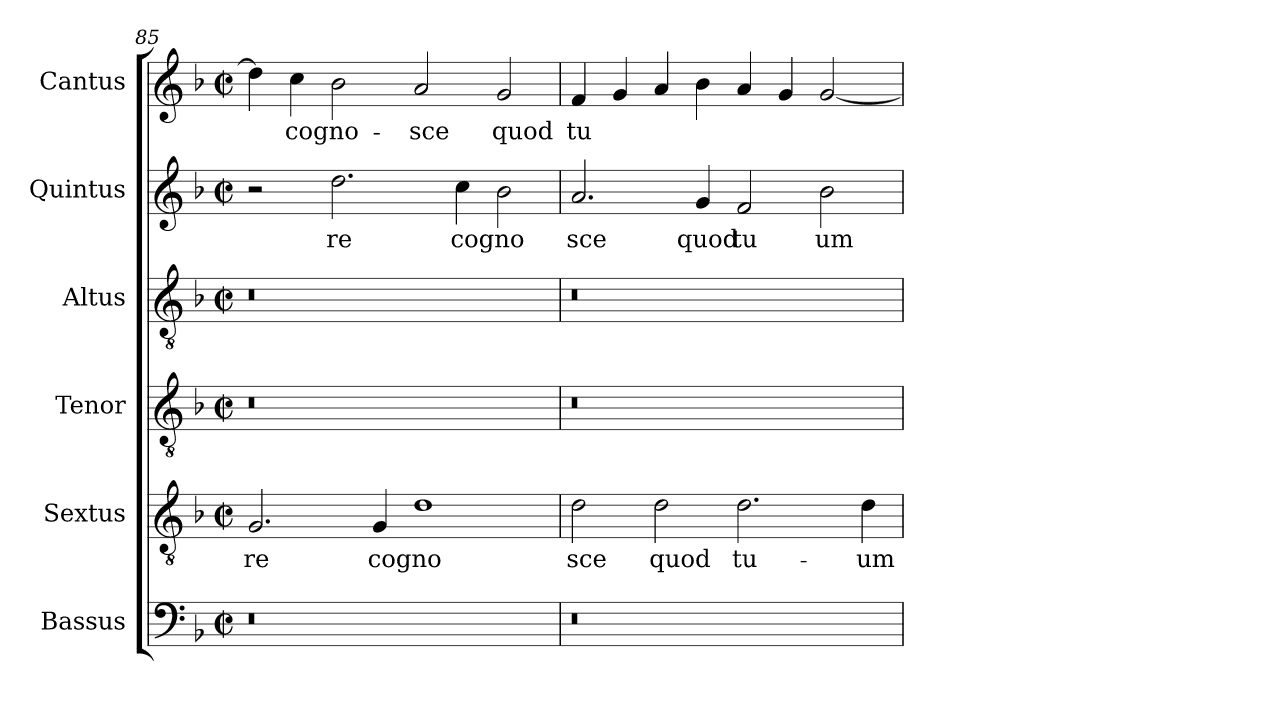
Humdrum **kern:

**kern	**kern	**text	**kern	**kern	**kern	**text	**kern	**text
*part6	*part5	*part5	*part4	*part3	*part2	*part2	*part1	*part1
*staff6	*staff5	*staff5	*staff4	*staff3	*staff2	*staff2	*staff1	*staff1
*I"Bassus	*I"Sextus	*	*I"Tenor	*I"Altus	*I"Quintus	*	*I"Cantus	*
*clefF4	*clefGv2	*	*clefGv2	*clefGv2	*clefG2	*	*clefG2	*
*k[b-]	*k[b-]	*	*k[b-]	*k[b-]	*k[b-]	*	*k[b-]	*
*F:	*F:	*	*F:	*F:	*F:	*	*F:	*
*M2/2	*M2/2	*	*M2/2	*M2/2	*M2/2	*	*M2/2	*
*met(c|)	*met(c|)	*	*met(c|)	*met(c|)	*met(c|)	*	*met(c|)	*
=85	=85	=85	=85	=85	=85	=85	=85	=85
!	!	!LO:LY:b:cj	!	!	!	!	!	!
0r	2.G/	re	0r	0r	2r	.	4dd\]	.
!	!	!	!	!	!	!	!	!LO:LY:b
.	.	.	.	.	.	.	4cc\	-cogno-
!	!	!	!	!	!	!LO:LY:b:cj	!	!
.	.	.	.	.	2.dd\	re	2b-\	.
!	!	!LO:LY:b	!	!	!	!	!	!
.	4G/	cogno	.	.	.	.	.	.
!	!	!	!	!	!	!	!	!LO:LY:b:cj
.	1d	.	.	.	.	.	2a/	-sce
!	!	!	!	!	!	!LO:LY:b	!	!
.	.	.	.	.	4cc\	cogno	.	.
!	!	!	!	!	!	!	!	!LO:LY:b:cj
.	.	.	.	.	2b-\	.	2g/	quod
!!LO:LB:g=z
=86	=86	=86	=86	=86	=86	=86	=86	=86
!	!	!LO:LY:b:cj	!	!	!	!LO:LY:b:cj	!	!LO:LY:b:cj
0r	2d\	sce	0r	0r	2.a/	sce	4f/	tu
.	.	.	.	.	.	.	4g/	.
!	!	!LO:LY:b:cj	!	!	!	!	!	!
.	2d\	quod	.	.	.	.	4a/	.
!	!	!	!	!	!	!LO:LY:b:cj	!	!
.	.	.	.	.	4g/	quod	4b-\	.
!	!	!LO:LY:b:cj	!	!	!	!LO:LY:b:cj	!	!
.	2.d\	tu-	.	.	2f/	tu	4a/	.
.	.	.	.	.	.	.	4g/	.
!	!	!	!	!	!	!LO:LY:b:cj	!	!
.	.	.	.	.	2b-\	um	[<2g/	.
!	!	!LO:LY:b:cj	!	!	!	!	!	!
.	4d\	-um	.	.	.	.	.	.
=	=	=	=	=	=	=	=	=
*-	*-	*-	*-	*-	*-	*-	*-	*-
